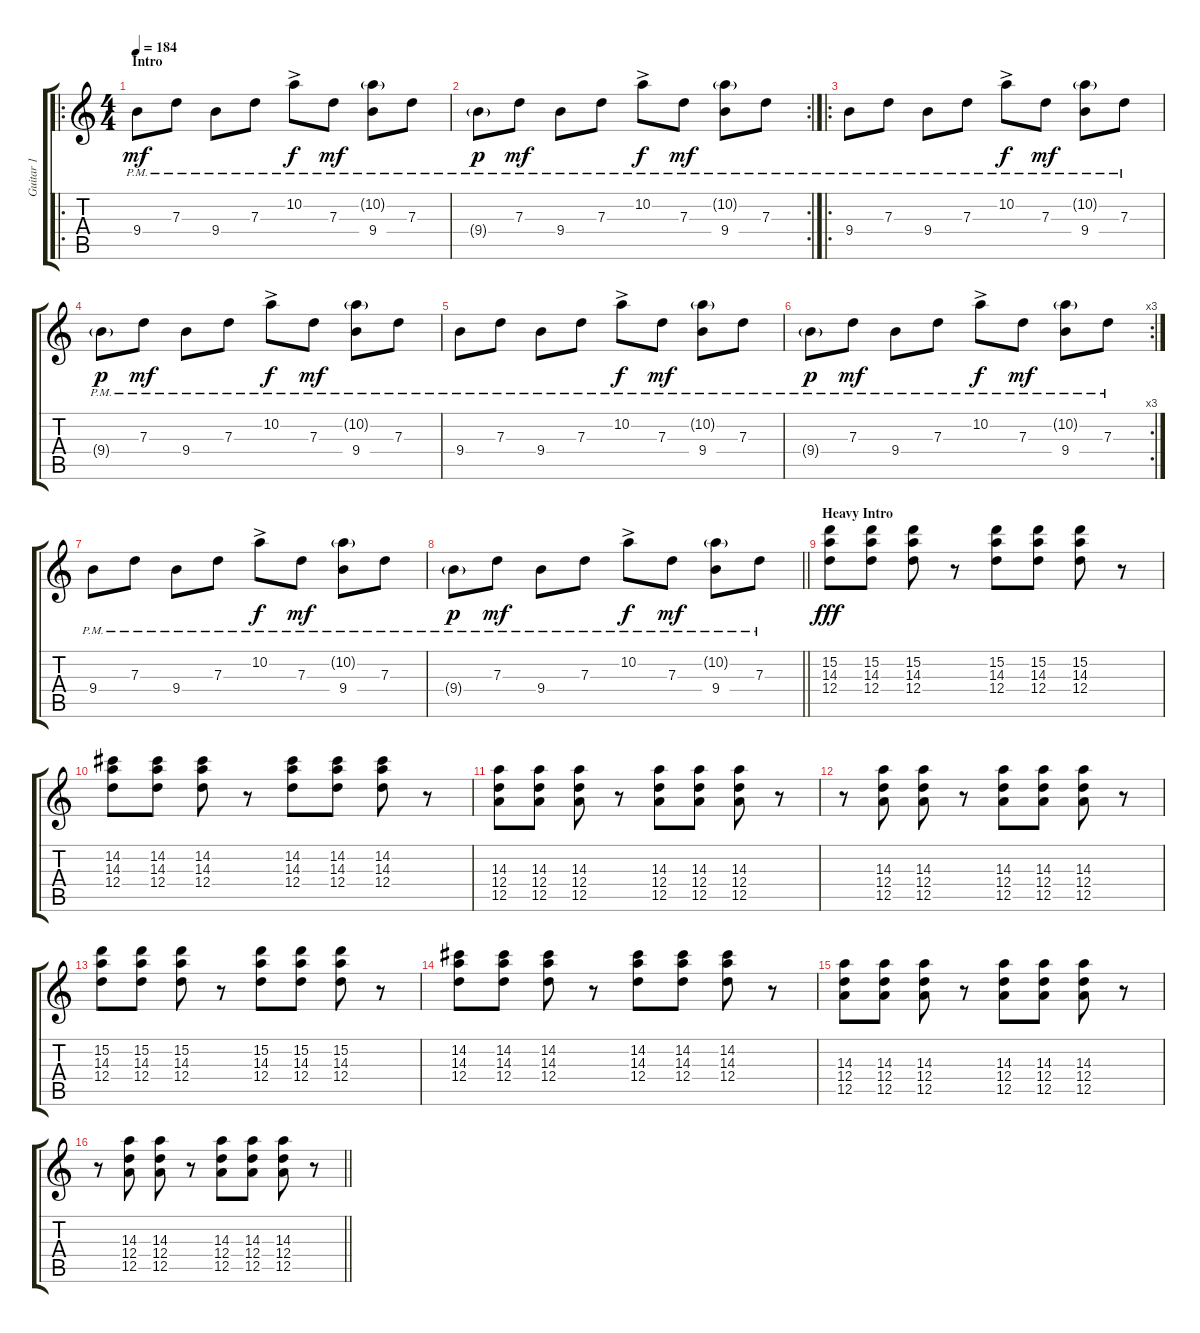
\track ("Guitar 1" "Guitar 1") {instrument overdrivenguitar}
\staff {score tabs}
\tuning (E4 B3 G3 D3 A2 D2) {hide}
\ro
\ts (4 4)
\section ("" "Intro")
\tempo 184
\clef g2
\ks c
9.4{pm}.8{dy mf instrument overdrivenguitar} 7.3{pm}.8 9.4{pm}.8 7.3{pm}.8 10.2{ac pm}.8{dy f} 7.3{pm}.8{dy mf} (10.2{g pm} 9.4{pm}).8 7.3{pm}.8 |
\rc 2
9.4{g pm}.8{dy p} 7.3{pm}.8{dy mf} 9.4{pm}.8 7.3{pm}.8 10.2{ac pm}.8{dy f} 7.3{pm}.8{dy mf} (10.2{g pm} 9.4{pm}).8 7.3{pm}.8 |
\ro
9.4{pm}.8 7.3{pm}.8 9.4{pm}.8 7.3{pm}.8 10.2{ac pm}.8{dy f} 7.3{pm}.8{dy mf} (10.2{g pm} 9.4{pm}).8 7.3{pm}.8 |
9.4{g pm}.8{dy p} 7.3{pm}.8{dy mf} 9.4{pm}.8 7.3{pm}.8 10.2{ac pm}.8{dy f} 7.3{pm}.8{dy mf} (10.2{g pm} 9.4{pm}).8 7.3{pm}.8 |
9.4{pm}.8 7.3{pm}.8 9.4{pm}.8 7.3{pm}.8 10.2{ac pm}.8{dy f} 7.3{pm}.8{dy mf} (10.2{g pm} 9.4{pm}).8 7.3{pm}.8 |
\rc 3
9.4{g pm}.8{dy p} 7.3{pm}.8{dy mf} 9.4{pm}.8 7.3{pm}.8 10.2{ac pm}.8{dy f} 7.3{pm}.8{dy mf} (10.2{g pm} 9.4{pm}).8 7.3{pm}.8 |
9.4{pm}.8 7.3{pm}.8 9.4{pm}.8 7.3{pm}.8 10.2{ac pm}.8{dy f} 7.3{pm}.8{dy mf} (10.2{g pm} 9.4{pm}).8 7.3{pm}.8 |
\barLineRight lightlight
9.4{g pm}.8{dy p} 7.3{pm}.8{dy mf} 9.4{pm}.8 7.3{pm}.8 10.2{ac pm}.8{dy f} 7.3{pm}.8{dy mf} (10.2{g pm} 9.4{pm}).8 7.3{pm}.8 |
\section ("" "Heavy Intro")
(15.2 14.3 12.4).8{dy fff} (15.2 14.3 12.4).8 (15.2 14.3 12.4).8 r.8 (15.2 14.3 12.4).8 (15.2 14.3 12.4).8 (15.2 14.3 12.4).8 r.8 |
(14.2 14.3 12.4).8 (14.2 14.3 12.4).8 (14.2 14.3 12.4).8 r.8 (14.2 14.3 12.4).8 (14.2 14.3 12.4).8 (14.2 14.3 12.4).8 r.8 |
(14.3 12.4 12.5).8 (14.3 12.4 12.5).8 (14.3 12.4 12.5).8 r.8 (14.3 12.4 12.5).8 (14.3 12.4 12.5).8 (14.3 12.4 12.5).8 r.8 |
r.8 (14.3 12.4 12.5).8 (14.3 12.4 12.5).8 r.8 (14.3 12.4 12.5).8 (14.3 12.4 12.5).8 (14.3 12.4 12.5).8 r.8 |
(15.2 14.3 12.4).8 (15.2 14.3 12.4).8 (15.2 14.3 12.4).8 r.8 (15.2 14.3 12.4).8 (15.2 14.3 12.4).8 (15.2 14.3 12.4).8 r.8 |
(14.2 14.3 12.4).8 (14.2 14.3 12.4).8 (14.2 14.3 12.4).8 r.8 (14.2 14.3 12.4).8 (14.2 14.3 12.4).8 (14.2 14.3 12.4).8 r.8 |
(14.3 12.4 12.5).8 (14.3 12.4 12.5).8 (14.3 12.4 12.5).8 r.8 (14.3 12.4 12.5).8 (14.3 12.4 12.5).8 (14.3 12.4 12.5).8 r.8 |
\barLineRight lightlight
r.8 (14.3 12.4 12.5).8 (14.3 12.4 12.5).8 r.8 (14.3 12.4 12.5).8 (14.3 12.4 12.5).8 (14.3 12.4 12.5).8 r.8
